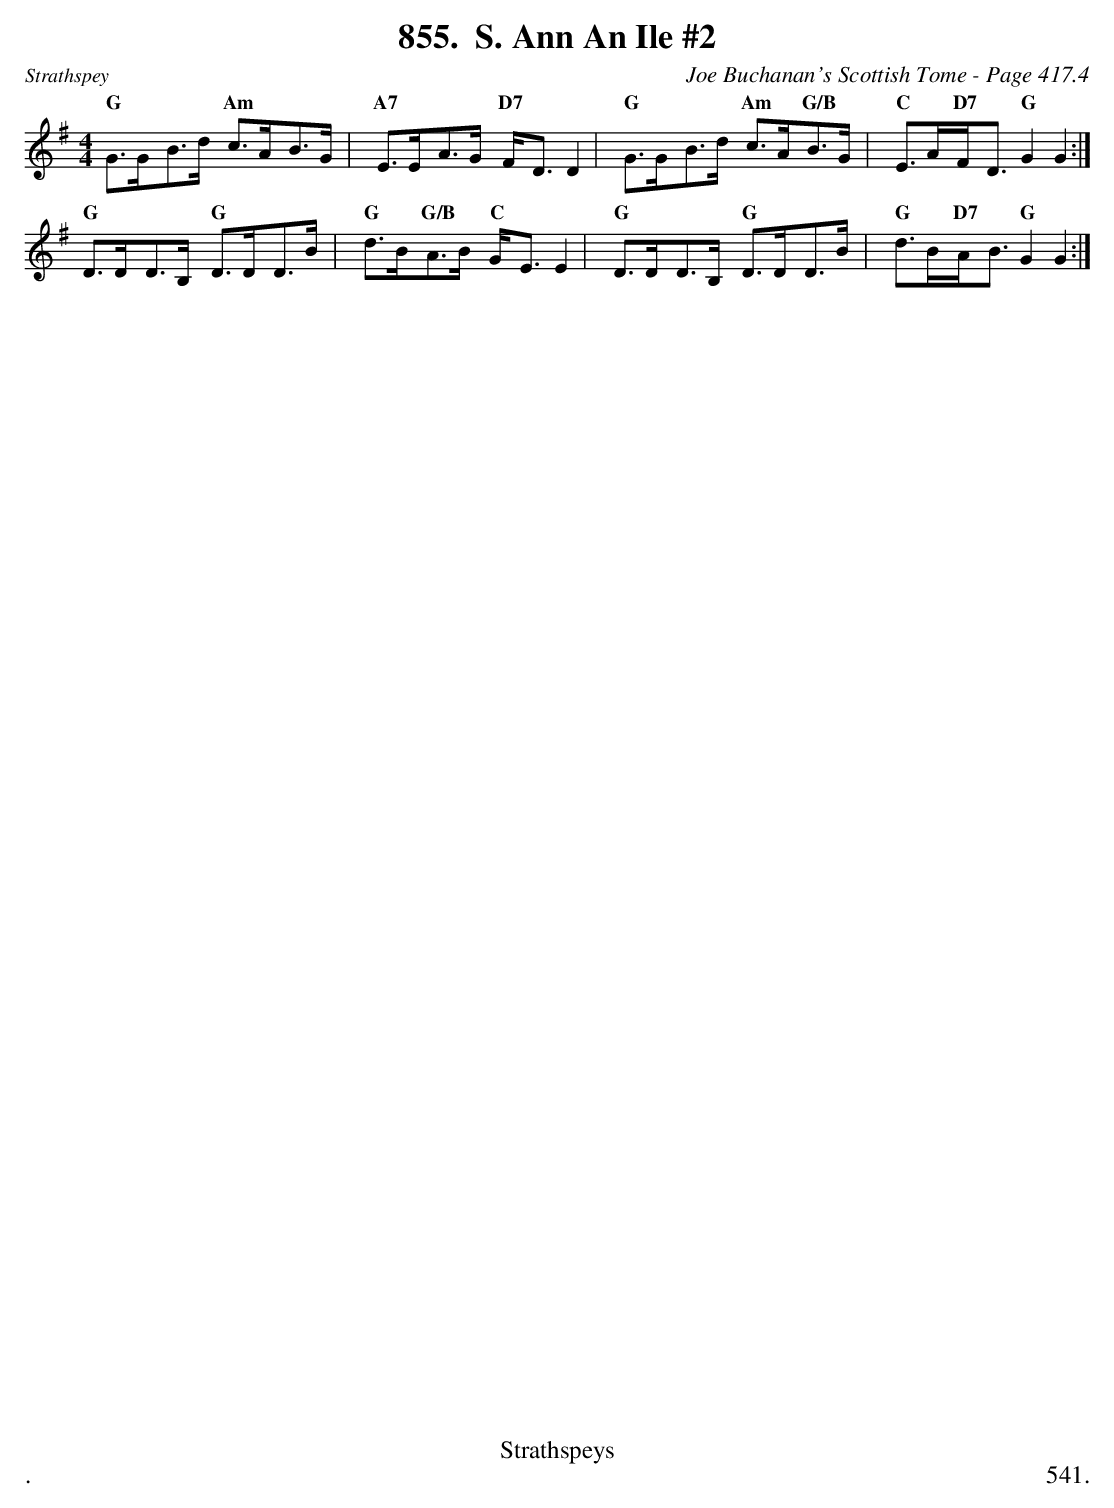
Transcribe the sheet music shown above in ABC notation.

X:1
T:S. Ann An Ile #2
C:Joe Buchanan's Scottish Tome - Page 417.4
L:1/8
M:4/4
K:G
"G"G>GB>d "Am"c>AB>G | "A7"E>EA>G "D7"F<D D2 | "G"G>GB>d "Am"c>A"G/B"B>G | "C"E>A"D7"F<D "G"G2 G2 :|
"G"D>DD>B, "G"D>DD>B | "G"d>B"G/B"A>B "C"G<E E2 | "G"D>DD>B, "G"D>DD>B | "G"d>B"D7"A<B "G"G2 G2 :|
